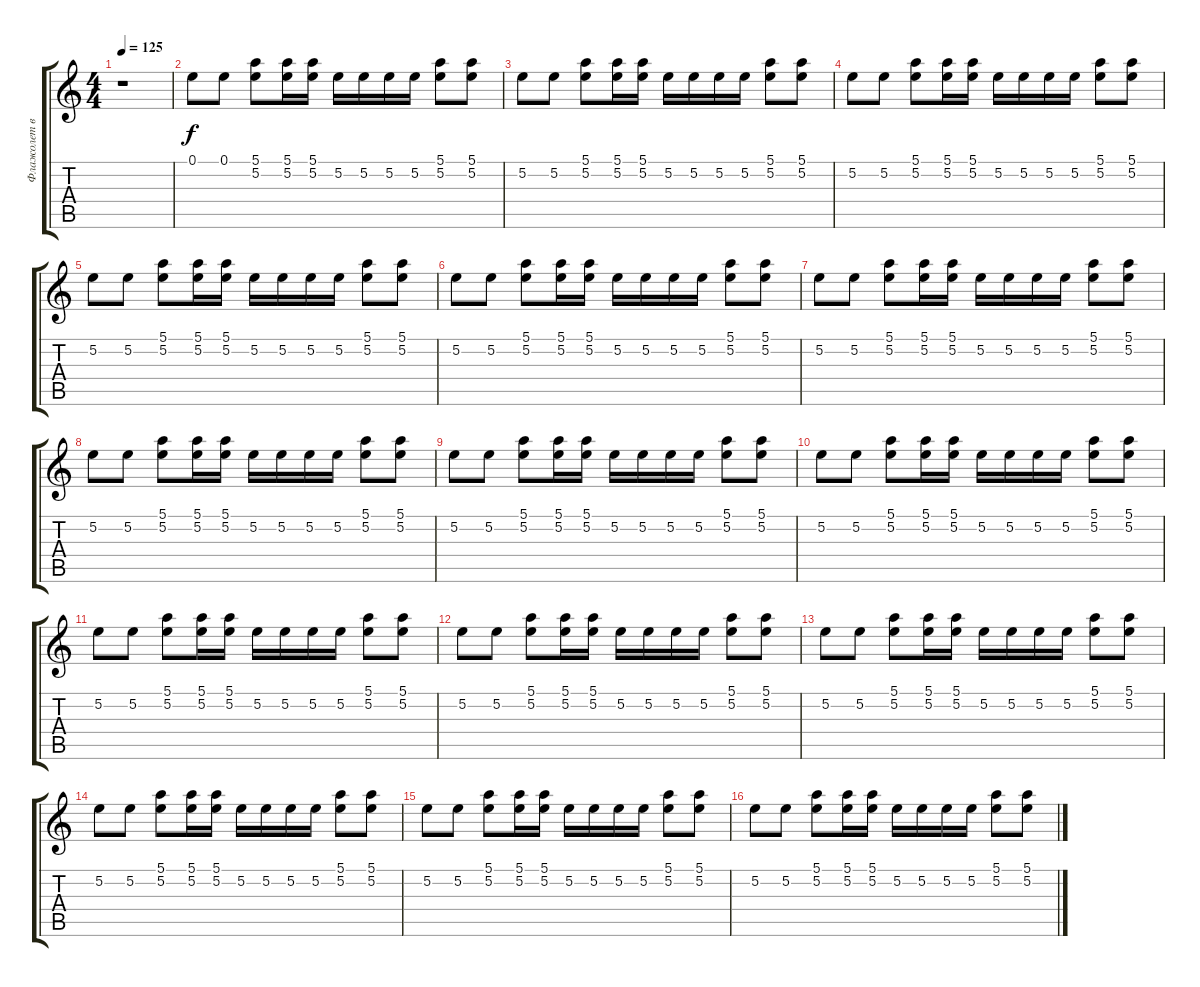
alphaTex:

\track ("Флажолет вступлениие" "Флажолет в") {instrument overdrivenguitar}
\staff {score tabs}
\tuning (E4 B3 G3 D3 A2 E2) {hide}
\ts (4 4)
\tempo 125
\clef g2
\ks c
r.1{dy f} |
0.1.8 0.1.8 (5.1 5.2).8 (5.1 5.2).16 (5.1 5.2).16 5.2.16 5.2.16 5.2.16 5.2.16 (5.1 5.2).8 (5.1 5.2).8 |
5.2.8 5.2.8 (5.1 5.2).8 (5.1 5.2).16 (5.1 5.2).16 5.2.16 5.2.16 5.2.16 5.2.16 (5.1 5.2).8 (5.1 5.2).8 |
5.2.8 5.2.8 (5.1 5.2).8 (5.1 5.2).16 (5.1 5.2).16 5.2.16 5.2.16 5.2.16 5.2.16 (5.1 5.2).8 (5.1 5.2).8 |
5.2.8 5.2.8 (5.1 5.2).8 (5.1 5.2).16 (5.1 5.2).16 5.2.16 5.2.16 5.2.16 5.2.16 (5.1 5.2).8 (5.1 5.2).8 |
5.2.8 5.2.8 (5.1 5.2).8 (5.1 5.2).16 (5.1 5.2).16 5.2.16 5.2.16 5.2.16 5.2.16 (5.1 5.2).8 (5.1 5.2).8 |
5.2.8 5.2.8 (5.1 5.2).8 (5.1 5.2).16 (5.1 5.2).16 5.2.16 5.2.16 5.2.16 5.2.16 (5.1 5.2).8 (5.1 5.2).8 |
5.2.8 5.2.8 (5.1 5.2).8 (5.1 5.2).16 (5.1 5.2).16 5.2.16 5.2.16 5.2.16 5.2.16 (5.1 5.2).8 (5.1 5.2).8 |
5.2.8 5.2.8 (5.1 5.2).8 (5.1 5.2).16 (5.1 5.2).16 5.2.16 5.2.16 5.2.16 5.2.16 (5.1 5.2).8 (5.1 5.2).8 |
5.2.8 5.2.8 (5.1 5.2).8 (5.1 5.2).16 (5.1 5.2).16 5.2.16 5.2.16 5.2.16 5.2.16 (5.1 5.2).8 (5.1 5.2).8 |
5.2.8 5.2.8 (5.1 5.2).8 (5.1 5.2).16 (5.1 5.2).16 5.2.16 5.2.16 5.2.16 5.2.16 (5.1 5.2).8 (5.1 5.2).8 |
5.2.8 5.2.8 (5.1 5.2).8 (5.1 5.2).16 (5.1 5.2).16 5.2.16 5.2.16 5.2.16 5.2.16 (5.1 5.2).8 (5.1 5.2).8 |
5.2.8 5.2.8 (5.1 5.2).8 (5.1 5.2).16 (5.1 5.2).16 5.2.16 5.2.16 5.2.16 5.2.16 (5.1 5.2).8 (5.1 5.2).8 |
5.2.8 5.2.8 (5.1 5.2).8 (5.1 5.2).16 (5.1 5.2).16 5.2.16 5.2.16 5.2.16 5.2.16 (5.1 5.2).8 (5.1 5.2).8 |
5.2.8 5.2.8 (5.1 5.2).8 (5.1 5.2).16 (5.1 5.2).16 5.2.16 5.2.16 5.2.16 5.2.16 (5.1 5.2).8 (5.1 5.2).8 |
5.2.8 5.2.8 (5.1 5.2).8 (5.1 5.2).16 (5.1 5.2).16 5.2.16 5.2.16 5.2.16 5.2.16 (5.1 5.2).8 (5.1 5.2).8
